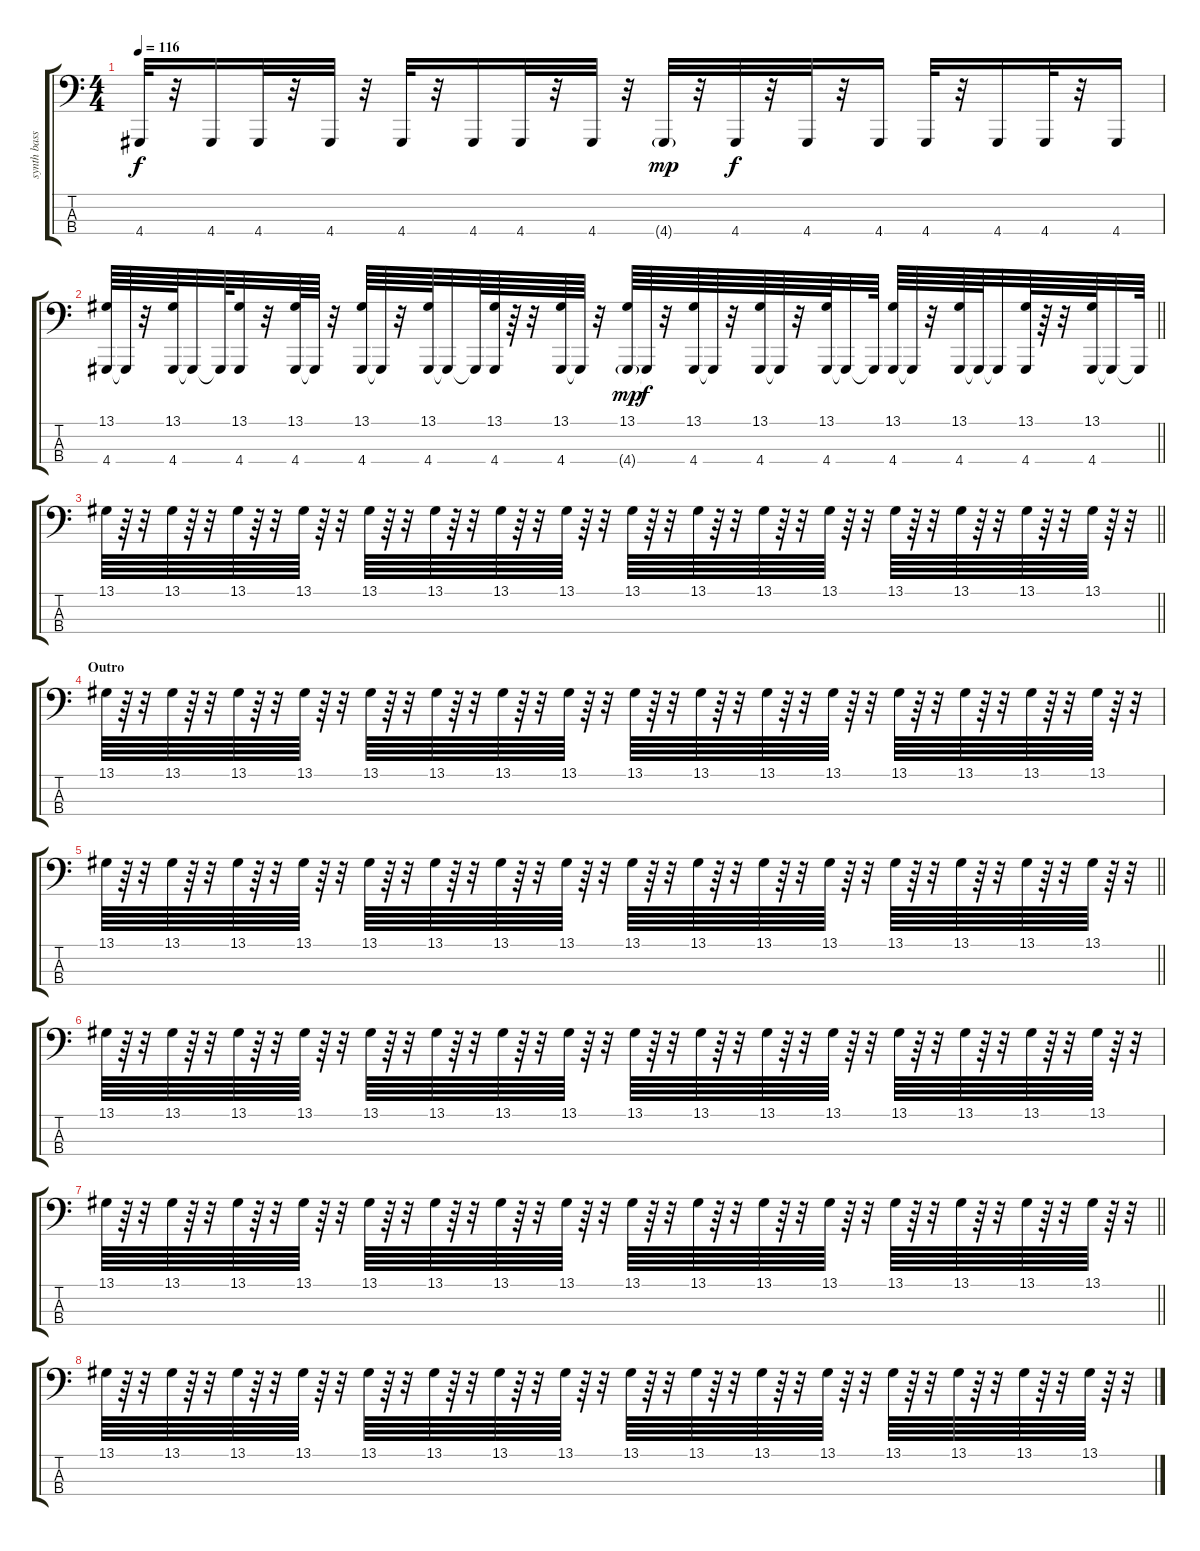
\track ("synth bass" "synth bass") {instrument lead8bassandlead}
\staff {score tabs}
\tuning (G2 D2 A1 E1) {hide}
\ts (4 4)
\tempo 116
\clef f4
\ks c
4.4.32{dy f} r.32 4.4.16 4.4.32 r.32 4.4.32 r.32 4.4.32 r.32 4.4.16 4.4.32 r.32 4.4.32 r.32 4.4{g}.32{dy mp} r.32 4.4.32{dy f} r.32 4.4.32 r.32 4.4.16 4.4.32 r.32 4.4.16 4.4.32 r.32 4.4.16 |
\barLineRight lightlight
(13.1 4.4).64 4.4{t}.64 r.32 (13.1 4.4).64 4.4{t}.32 4.4{t}.64 (13.1 4.4).32 r.32 (13.1 4.4).64 4.4{t}.64 r.32 (13.1 4.4).64 4.4{t}.64 r.32 (13.1 4.4).64 4.4{t}.32 4.4{t}.64 (13.1 4.4).64 r.64 r.32 (13.1 4.4).64 4.4{t}.64 r.32 (13.1 4.4{g}).64{dy mp} 4.4{t}.64{dy f} r.32 (13.1 4.4).64 4.4{t}.64 r.32 (13.1 4.4).64 4.4{t}.64 r.32 (13.1 4.4).64 4.4{t}.32 4.4{t}.64 (13.1 4.4).64 4.4{t}.64 r.32 (13.1 4.4).64 4.4{t}.64 4.4{t}.32 (13.1 4.4).64 r.64 r.32 (13.1 4.4).64 4.4{t}.32 4.4{t}.64 |
\barLineRight lightlight
13.1.64 r.64 r.32 13.1.64 r.64 r.32 13.1.64 r.64 r.32 13.1.64 r.64 r.32 13.1.64 r.64 r.32 13.1.64 r.64 r.32 13.1.64 r.64 r.32 13.1.64 r.64 r.32 13.1.64 r.64 r.32 13.1.64 r.64 r.32 13.1.64 r.64 r.32 13.1.64 r.64 r.32 13.1.64 r.64 r.32 13.1.64 r.64 r.32 13.1.64 r.64 r.32 13.1.64 r.64 r.32 |
\section ("" "Outro")
13.1.64 r.64 r.32 13.1.64 r.64 r.32 13.1.64 r.64 r.32 13.1.64 r.64 r.32 13.1.64 r.64 r.32 13.1.64 r.64 r.32 13.1.64 r.64 r.32 13.1.64 r.64 r.32 13.1.64 r.64 r.32 13.1.64 r.64 r.32 13.1.64 r.64 r.32 13.1.64 r.64 r.32 13.1.64 r.64 r.32 13.1.64 r.64 r.32 13.1.64 r.64 r.32 13.1.64 r.64 r.32 |
\barLineRight lightlight
13.1.64 r.64 r.32 13.1.64 r.64 r.32 13.1.64 r.64 r.32 13.1.64 r.64 r.32 13.1.64 r.64 r.32 13.1.64 r.64 r.32 13.1.64 r.64 r.32 13.1.64 r.64 r.32 13.1.64 r.64 r.32 13.1.64 r.64 r.32 13.1.64 r.64 r.32 13.1.64 r.64 r.32 13.1.64 r.64 r.32 13.1.64 r.64 r.32 13.1.64 r.64 r.32 13.1.64 r.64 r.32 |
13.1.64 r.64 r.32 13.1.64 r.64 r.32 13.1.64 r.64 r.32 13.1.64 r.64 r.32 13.1.64 r.64 r.32 13.1.64 r.64 r.32 13.1.64 r.64 r.32 13.1.64 r.64 r.32 13.1.64 r.64 r.32 13.1.64 r.64 r.32 13.1.64 r.64 r.32 13.1.64 r.64 r.32 13.1.64 r.64 r.32 13.1.64 r.64 r.32 13.1.64 r.64 r.32 13.1.64 r.64 r.32 |
\barLineRight lightlight
13.1.64 r.64 r.32 13.1.64 r.64 r.32 13.1.64 r.64 r.32 13.1.64 r.64 r.32 13.1.64 r.64 r.32 13.1.64 r.64 r.32 13.1.64 r.64 r.32 13.1.64 r.64 r.32 13.1.64 r.64 r.32 13.1.64 r.64 r.32 13.1.64 r.64 r.32 13.1.64 r.64 r.32 13.1.64 r.64 r.32 13.1.64 r.64 r.32 13.1.64 r.64 r.32 13.1.64 r.64 r.32 |
13.1.64 r.64 r.32 13.1.64 r.64 r.32 13.1.64 r.64 r.32 13.1.64 r.64 r.32 13.1.64 r.64 r.32 13.1.64 r.64 r.32 13.1.64 r.64 r.32 13.1.64 r.64 r.32 13.1.64 r.64 r.32 13.1.64 r.64 r.32 13.1.64 r.64 r.32 13.1.64 r.64 r.32 13.1.64 r.64 r.32 13.1.64 r.64 r.32 13.1.64 r.64 r.32 13.1.64 r.64 r.32
